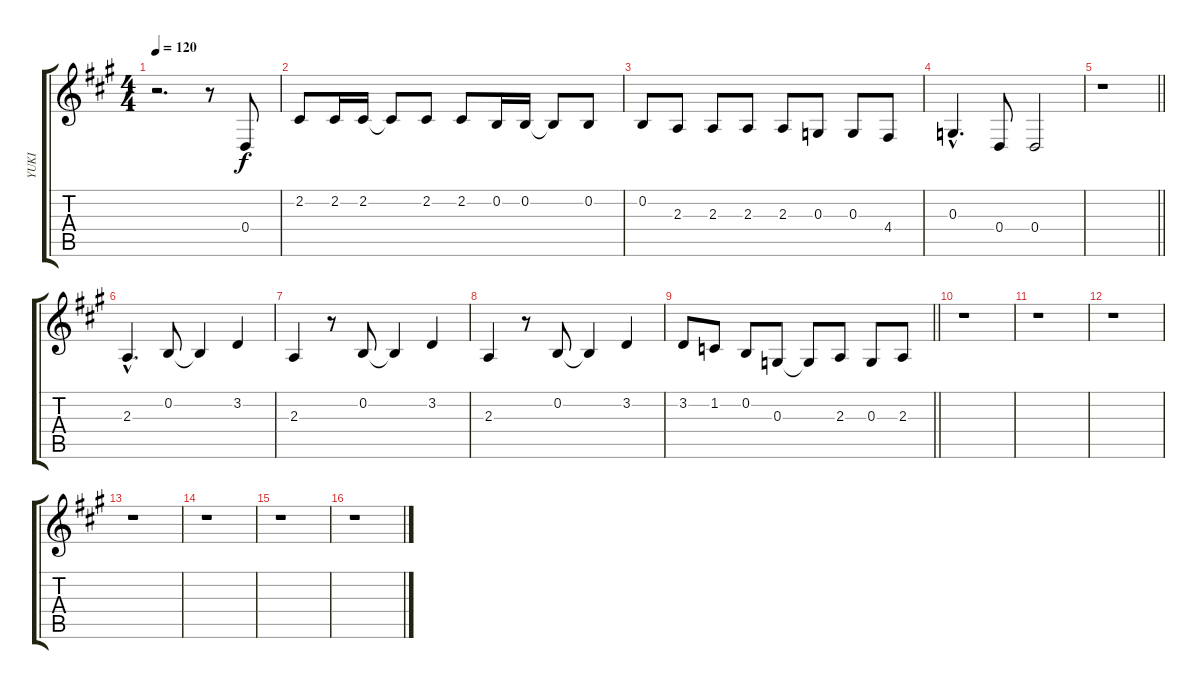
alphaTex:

\track ("YUKI" "YUKI") {instrument sopranosax}
\staff {score tabs}
\tuning (E4 B3 G3 D3 A2 E2) {hide}
\ts (4 4)
\tempo 120
\clef g2
\ks a
r.2{d dy f} r.8 0.4.8 |
2.2.8 2.2.16 2.2.16 2.2{t}.8 2.2.8 2.2.8 0.2.16 0.2.16 0.2{t}.8 0.2.8 |
0.2.8 2.3.8 2.3.8 2.3.8 2.3.8 0.3.8 0.3.8 4.4.8 |
0.3{hac}.4{d} 0.4.8 0.4.2 |
\barLineRight lightlight
r.1 |
2.3{hac}.4{d} 0.2.8 0.2{t}.4 3.2.4 |
2.3.4 r.8 0.2.8 0.2{t}.4 3.2.4 |
2.3.4 r.8 0.2.8 0.2{t}.4 3.2.4 |
\barLineRight lightlight
3.2.8 1.2.8 0.2.8 0.3.8 0.3{t}.8 2.3.8 0.3.8 2.3.8 |
r.1 |
r.1 |
r.1 |
r.1 |
r.1 |
r.1 |
r.1
